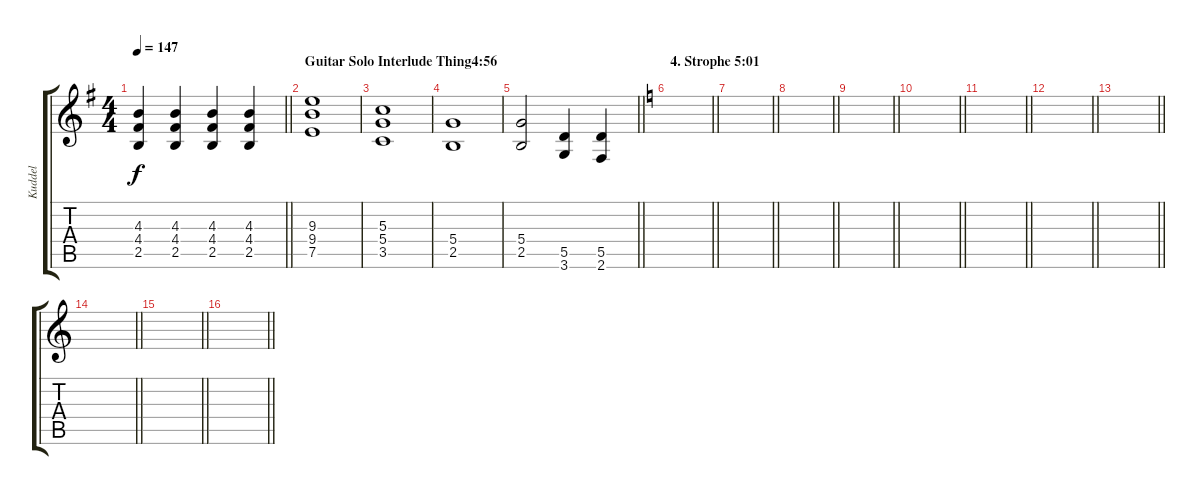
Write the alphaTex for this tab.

\track ("Kuddel" "Kuddel") {instrument electricguitarclean}
\staff {score tabs}
\tuning (E4 B3 G3 D3 A2 E2) {hide}
\ts (4 4)
\tempo 147
\clef g2
\barLineRight lightlight
\ks g
(4.3 4.4 2.5).4{dy f} (4.3 4.4 2.5).4 (4.3 4.4 2.5).4 (4.3 4.4 2.5).4 |
\section ("" "Guitar Solo Interlude Thing4:56")
(9.3 9.4 7.5).1 |
(5.3 5.4 3.5).1 |
(5.4 2.5).1 |
\barLineRight lightlight
(5.4 2.5).2 (5.5 3.6).4 (5.5 2.6).4 |
\section ("" "4. Strophe 5:01")
\barLineRight lightlight
\ks c
|
\barLineRight lightlight
|
\barLineRight lightlight
|
\barLineRight lightlight
|
\barLineRight lightlight
|
\barLineRight lightlight
|
\barLineRight lightlight
|
\barLineRight lightlight
|
\barLineRight lightlight
|
\barLineRight lightlight
|
\barLineRight lightlight
